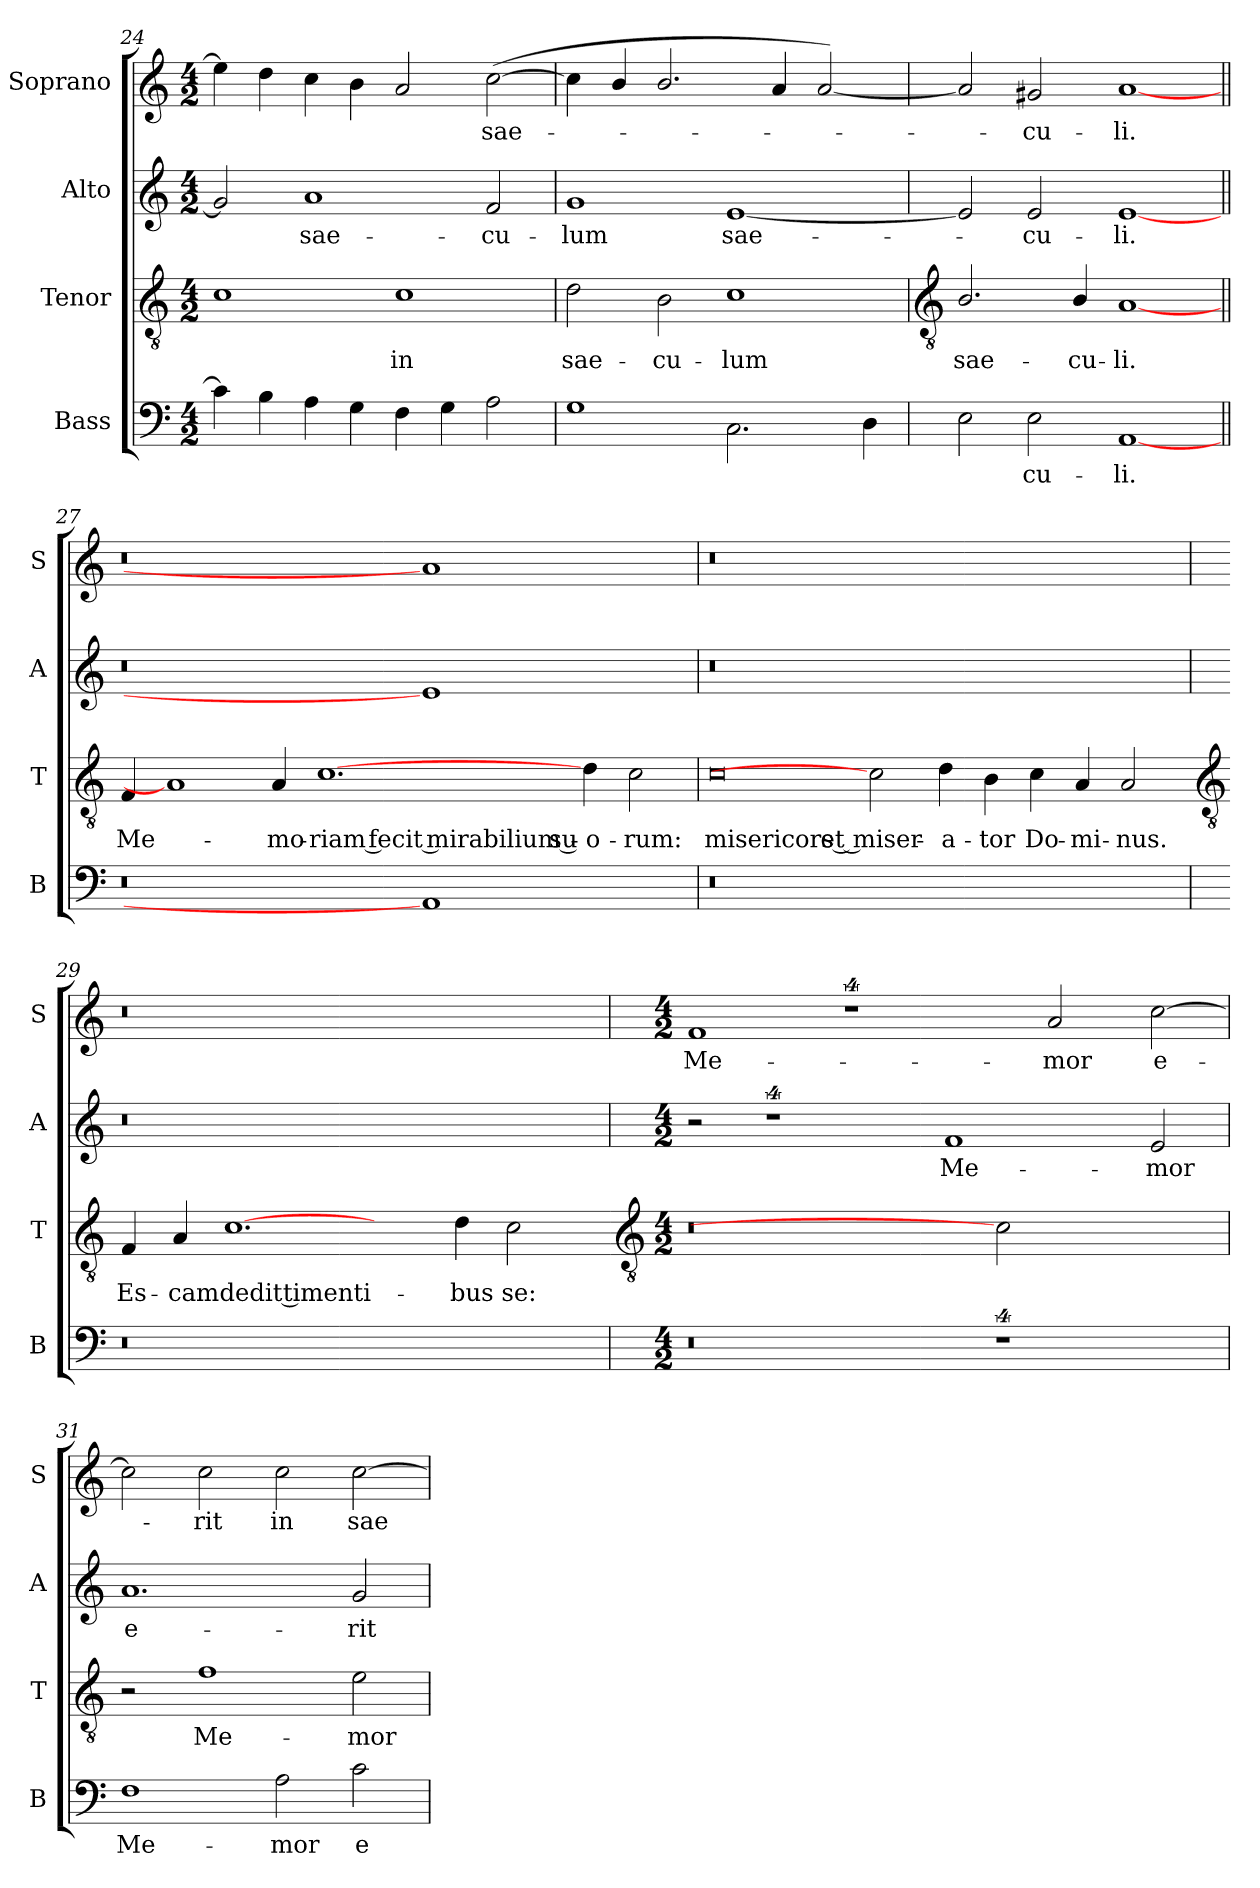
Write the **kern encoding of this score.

**kern	**text	**kern	**text	**kern	**text	**kern	**text
*part4	*part4	*part3	*part3	*part2	*part2	*part1	*part1
*staff4	*staff4	*staff3	*staff3	*staff2	*staff2	*staff1	*staff1
*I"Bass	*	*I"Tenor	*	*I"Alto	*	*I"Soprano	*
*I'B	*	*I'T	*	*I'A	*	*I'S	*
*clefF4	*	*clefGv2	*	*clefG2	*	*clefG2	*
*k[]	*	*k[]	*	*k[]	*	*k[]	*
*C:	*	*C:	*	*C:	*	*C:	*
*M4/2	*	*M4/2	*	*M4/2	*	*M4/2	*
=24	=24	=24	=24	=24	=24	=24	=24
4c]	.	1c	.	2g]	.	4ee]	.
4B	.	.	.	.	.	4dd	.
!	!	!	!	!	!LO:LY:b	!	!
4A	.	.	.	1a	sae-	4cc	.
4G	.	.	.	.	.	4b	.
!	!	!	!LO:LY:b	!	!	!	!
4F	.	1c	in	.	.	2a	.
4G	.	.	.	.	.	.	.
!	!	!	!	!	!LO:LY:b	!	!LO:LY:b
2A	.	.	.	2f	-cu-	(<[2cc	sae-
=25	=25	=25	=25	=25	=25	=25	=25
!	!	!	!LO:LY:b	!	!LO:LY:b	!	!
1G	.	2d	sae-	1g	-lum	4cc]	.
.	.	.	.	.	.	4b/	.
!	!	!	!LO:LY:b	!	!	!	!
.	.	2B	-cu-	.	.	2.b/	.
!	!	!	!LO:LY:b	!	!LO:LY:b	!	!
2.C\	.	1c	-lum	[1e	sae-	.	.
.	.	.	.	.	.	4a	.
.	.	.	.	.	.	[2a)	.
4D	.	.	.	.	.	.	.
!!LO:LB:g=z
=26	=26	=26	=26	=26	=26	=26	=26
*	*	*clefGv2	*	*	*	*	*
!	!	!	!LO:LY:b	!	!	!	!
2E	.	2.B/	sae-	2e]	.	2a]	.
!	!LO:LY:b	!	!	!	!LO:LY:b	!	!LO:LY:b
2E	cu-	.	.	2e	cu-	2g#X	cu-
!	!	!	!LO:LY:b	!	!	!	!
.	.	4B/	-cu-	.	.	.	.
!	!LO:LY:b	!	!LO:LY:b	!	!LO:LY:b	!	!LO:LY:b
[1AA	-li.	[1A	-li.	[1e	-li.	[1a	-li.
=27||	=27||	=27||	=27||	=27||	=27||	=27||	=27||
!	!	!	!LO:LY:b	!	!	!	!
0r	.	4F	Me-	0r	.	0r	.
.	.	1A]	.	.	.	.	.
!	!	!	!LO:LY:b	!	!	!	!
.	.	4A	-mo-	.	.	.	.
!	!	!	!LO:LY:b	!	!	!	!
.	.	[1.c	-riam fecit mirabilium su-	.	.	.	.
1AA]	.	.	.	1e]	.	1a]	.
!	!	!	!LO:LY:b	!	!	!	!
2.ryy	.	4d	-o-	2.ryy	.	2.ryy	.
!	!	!	!LO:LY:b	!	!	!	!
.	.	2c	-rum:	.	.	.	.
=28	=28	=28	=28	=28	=28	=28	=28
!	!	!	!LO:LY:b	!	!	!	!
0r	.	0c	misericors et miser-	0r	.	0r	.
0ryy	.	2c]	.	0ryy	.	0ryy	.
!	!	!	!LO:LY:b	!	!	!	!
.	.	4d	-a-	.	.	.	.
!	!	!	!LO:LY:b	!	!	!	!
.	.	4B	-tor	.	.	.	.
!	!	!	!LO:LY:b	!	!	!	!
.	.	4c	Do-	.	.	.	.
!	!	!	!LO:LY:b	!	!	!	!
.	.	4A	-mi-	.	.	.	.
!	!	!	!LO:LY:b	!	!	!	!
.	.	2A	-nus.	.	.	.	.
!!LO:LB:g=z
=29	=29	=29-	=29	=29	=29	=29	=29
*	*	*clefGv2	*	*	*	*	*
!	!	!	!LO:LY:b	!	!	!	!
0r	.	4F	Es-	0r	.	0r	.
!	!	!	!LO:LY:b	!	!	!	!
.	.	4A	-cam	.	.	.	.
!	!	!	!LO:LY:b	!	!	!	!
.	.	[1.c	dedit timenti-	.	.	.	.
1ryy	.	2ryy	.	1ryy	.	1ryy	.
!	!	!	!LO:LY:b	!	!	!	!
.	.	4d	-bus	.	.	.	.
!	!	!	!LO:LY:b	!	!	!	!
.	.	2c	se:	.	.	.	.
4ryy	.	.	.	4ryy	.	4ryy	.
!!LO:LB:g=z
=30	=30	=30-	=30	=30	=30	=30	=30
*	*	*clefGv2	*	*	*	*	*
*k[]	*	*	*	*k[]	*	*k[]	*
*C:	*	*	*	*C:	*	*C:	*
*M4/2	*	*M4/2	*	*M4/2	*	*M4/2	*
!	!	!	!	!	!	!	!LO:LY:b
0r	.	0r	.	2r	.	1f	Me-
.	.	.	.	4%5r	.	.	.
.	.	.	.	.	.	4%5r	.
!	!	!	!	!	!LO:LY:b	!	!
.	.	.	.	1f	Me-	.	.
4%5r	.	2c]	.	.	.	.	.
!	!	!	!	!	!	!	!LO:LY:b
.	.	.	.	.	.	2a	-mor
.	.	2.ryy	.	.	.	.	.
!	!	!	!	!	!LO:LY:b	!	!LO:LY:b
.	.	.	.	2e	-mor	[2cc	e-
=31	=31	=31	=31	=31	=31	=31	=31
!	!LO:LY:b	!	!	!	!LO:LY:b	!	!
1F	Me-	2r	.	1.a	e-	2cc]	.
!	!	!	!LO:LY:b	!	!	!	!LO:LY:b
.	.	1f	Me-	.	.	2cc	rit
!	!LO:LY:b	!	!	!	!	!	!LO:LY:b
2A	-mor	.	.	.	.	2cc	in
!	!LO:LY:b	!	!LO:LY:b	!	!LO:LY:b	!	!LO:LY:b
2c	e-	2e	-mor	2g	-rit	[2cc	sae-
=	=	=	=	=	=	=	=
*-	*-	*-	*-	*-	*-	*-	*-
